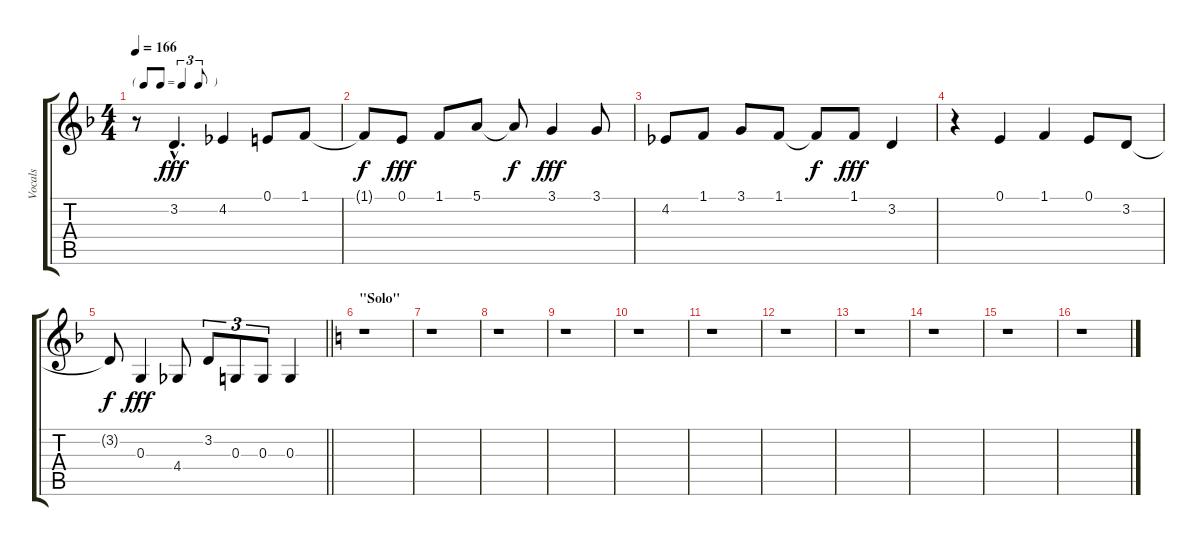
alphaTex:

\track ("Vocals" "Vocals") {instrument lead6voice}
\staff {score tabs}
\tuning (E4 B3 G3 D3 A2 E2) {hide}
\ts (4 4)
\tf triplet8th
\tempo 166
\clef g2
\ks f
r.8{dy f} 3.2{hac}.4{d dy fff} 4.2.4 0.1.8 1.1.8 |
1.1{t}.8{dy f} 0.1.8{dy fff} 1.1.8 5.1.8 5.1{t}.8{dy f} 3.1.4{dy fff} 3.1.8 |
4.2.8 1.1.8 3.1.8 1.1.8 1.1{t}.8{dy f} 1.1.8{dy fff} 3.2.4 |
r.4 0.1.4 1.1.4 0.1.8 3.2.8 |
\barLineRight lightlight
3.2{t}.8{dy f} 0.3.4{dy fff} 4.4.8 3.2.8{tu (3 2)} 0.3.8{tu (3 2)} 0.3.8{tu (3 2)} 0.3.4 |
\section ("" "\"Solo\"")
\ks c
r.1 |
r.1 |
r.1 |
r.1 |
r.1 |
r.1 |
r.1 |
r.1 |
r.1 |
r.1 |
r.1
